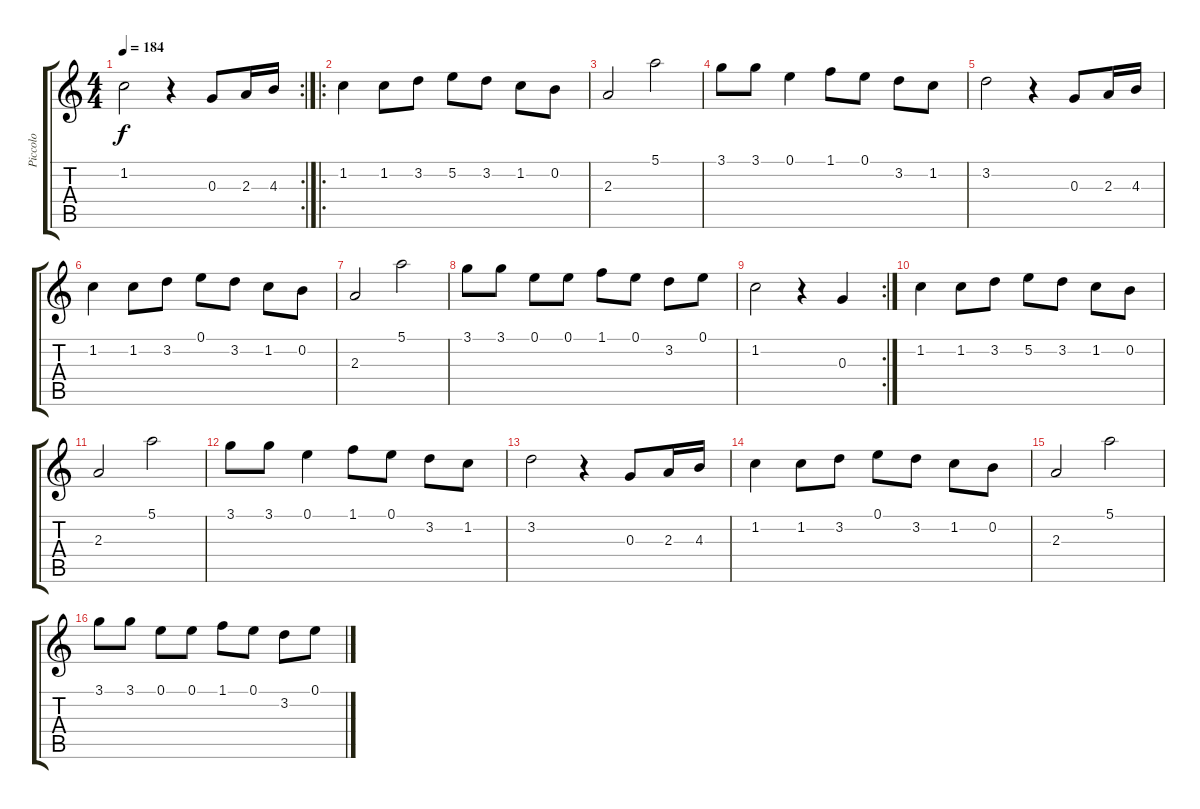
\track ("Piccolo" "Piccolo") {instrument piccolo}
\staff {score tabs}
\tuning (E5 B4 G4 D4 A3 E3) {hide}
\rc 2
\ts (4 4)
\tempo 184
\clef g2
\ks c
1.2.2{dy f} r.4 0.3.8 2.3.16 4.3.16 |
\ro
1.2.4 1.2.8 3.2.8 5.2.8 3.2.8 1.2.8 0.2.8 |
2.3.2 5.1.2 |
3.1.8 3.1.8 0.1.4 1.1.8 0.1.8 3.2.8 1.2.8 |
3.2.2 r.4 0.3.8 2.3.16 4.3.16 |
1.2.4 1.2.8 3.2.8 0.1.8 3.2.8 1.2.8 0.2.8 |
2.3.2 5.1.2 |
3.1.8 3.1.8 0.1.8 0.1.8 1.1.8 0.1.8 3.2.8 0.1.8 |
\rc 2
1.2.2 r.4 0.3.4 |
1.2.4 1.2.8 3.2.8 5.2.8 3.2.8 1.2.8 0.2.8 |
2.3.2 5.1.2 |
3.1.8 3.1.8 0.1.4 1.1.8 0.1.8 3.2.8 1.2.8 |
3.2.2 r.4 0.3.8 2.3.16 4.3.16 |
1.2.4 1.2.8 3.2.8 0.1.8 3.2.8 1.2.8 0.2.8 |
2.3.2 5.1.2 |
3.1.8 3.1.8 0.1.8 0.1.8 1.1.8 0.1.8 3.2.8 0.1.8
